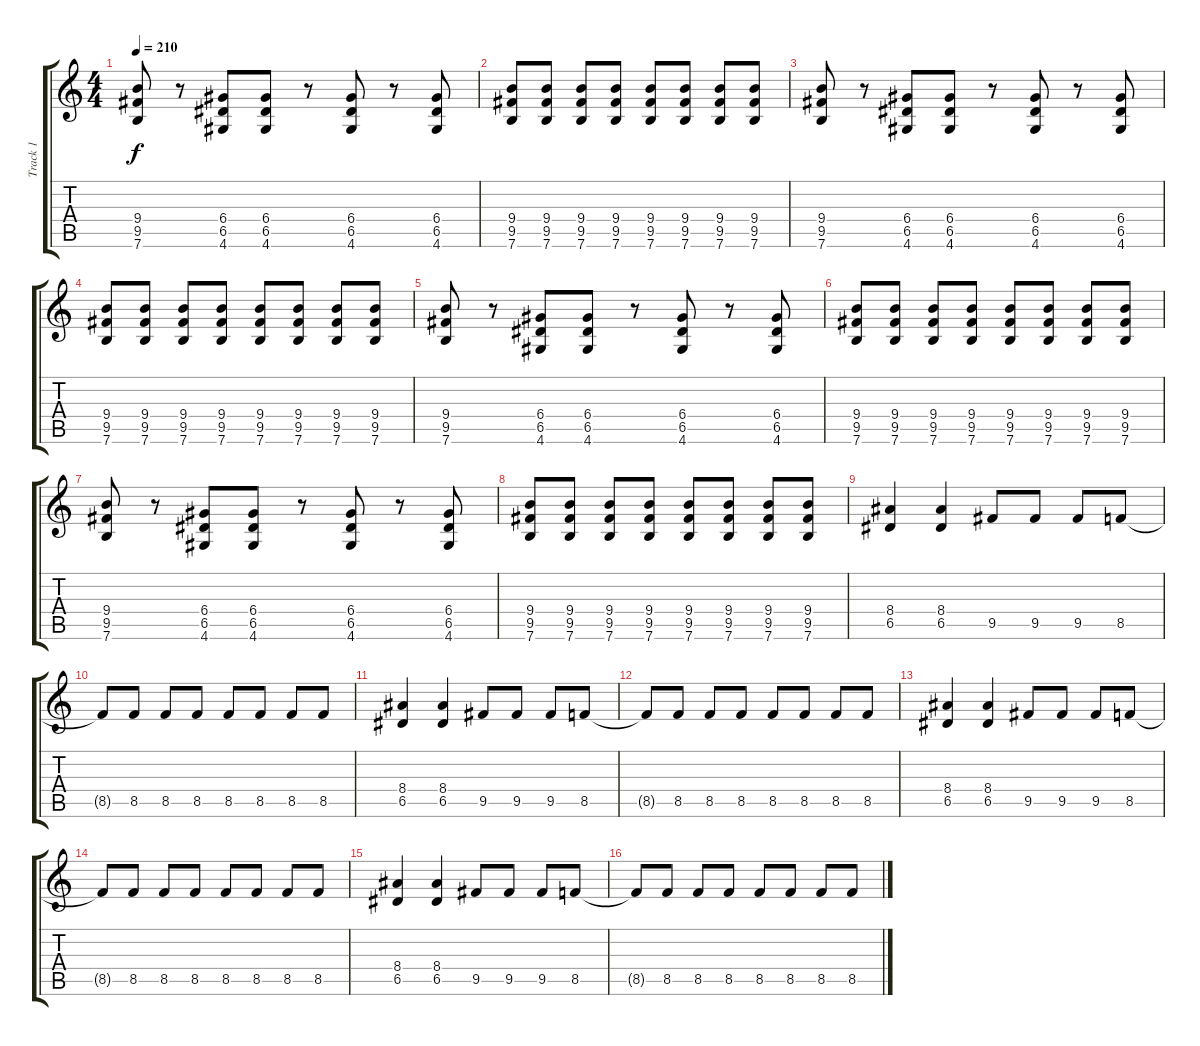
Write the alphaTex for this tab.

\track ("Track 1" "Track 1") {instrument overdrivenguitar}
\staff {score tabs}
\tuning (E4 B3 G3 D3 A2 E2) {hide}
\ts (4 4)
\tempo 210
\clef g2
\ks c
(9.4 9.5 7.6).8{dy f} r.8 (6.4 6.5 4.6).8 (6.4 6.5 4.6).8 r.8 (6.4 6.5 4.6).8 r.8 (6.4 6.5 4.6).8 |
(9.4 9.5 7.6).8 (9.4 9.5 7.6).8 (9.4 9.5 7.6).8 (9.4 9.5 7.6).8 (9.4 9.5 7.6).8 (9.4 9.5 7.6).8 (9.4 9.5 7.6).8 (9.4 9.5 7.6).8 |
(9.4 9.5 7.6).8 r.8 (6.4 6.5 4.6).8 (6.4 6.5 4.6).8 r.8 (6.4 6.5 4.6).8 r.8 (6.4 6.5 4.6).8 |
(9.4 9.5 7.6).8 (9.4 9.5 7.6).8 (9.4 9.5 7.6).8 (9.4 9.5 7.6).8 (9.4 9.5 7.6).8 (9.4 9.5 7.6).8 (9.4 9.5 7.6).8 (9.4 9.5 7.6).8 |
(9.4 9.5 7.6).8 r.8 (6.4 6.5 4.6).8 (6.4 6.5 4.6).8 r.8 (6.4 6.5 4.6).8 r.8 (6.4 6.5 4.6).8 |
(9.4 9.5 7.6).8 (9.4 9.5 7.6).8 (9.4 9.5 7.6).8 (9.4 9.5 7.6).8 (9.4 9.5 7.6).8 (9.4 9.5 7.6).8 (9.4 9.5 7.6).8 (9.4 9.5 7.6).8 |
(9.4 9.5 7.6).8 r.8 (6.4 6.5 4.6).8 (6.4 6.5 4.6).8 r.8 (6.4 6.5 4.6).8 r.8 (6.4 6.5 4.6).8 |
(9.4 9.5 7.6).8 (9.4 9.5 7.6).8 (9.4 9.5 7.6).8 (9.4 9.5 7.6).8 (9.4 9.5 7.6).8 (9.4 9.5 7.6).8 (9.4 9.5 7.6).8 (9.4 9.5 7.6).8 |
(8.4 6.5).4 (8.4 6.5).4 9.5.8 9.5.8 9.5.8 8.5.8 |
8.5{t}.8 8.5.8 8.5.8 8.5.8 8.5.8 8.5.8 8.5.8 8.5.8 |
(8.4 6.5).4 (8.4 6.5).4 9.5.8 9.5.8 9.5.8 8.5.8 |
8.5{t}.8 8.5.8 8.5.8 8.5.8 8.5.8 8.5.8 8.5.8 8.5.8 |
(8.4 6.5).4 (8.4 6.5).4 9.5.8 9.5.8 9.5.8 8.5.8 |
8.5{t}.8 8.5.8 8.5.8 8.5.8 8.5.8 8.5.8 8.5.8 8.5.8 |
(8.4 6.5).4 (8.4 6.5).4 9.5.8 9.5.8 9.5.8 8.5.8 |
8.5{t}.8 8.5.8 8.5.8 8.5.8 8.5.8 8.5.8 8.5.8 8.5.8
